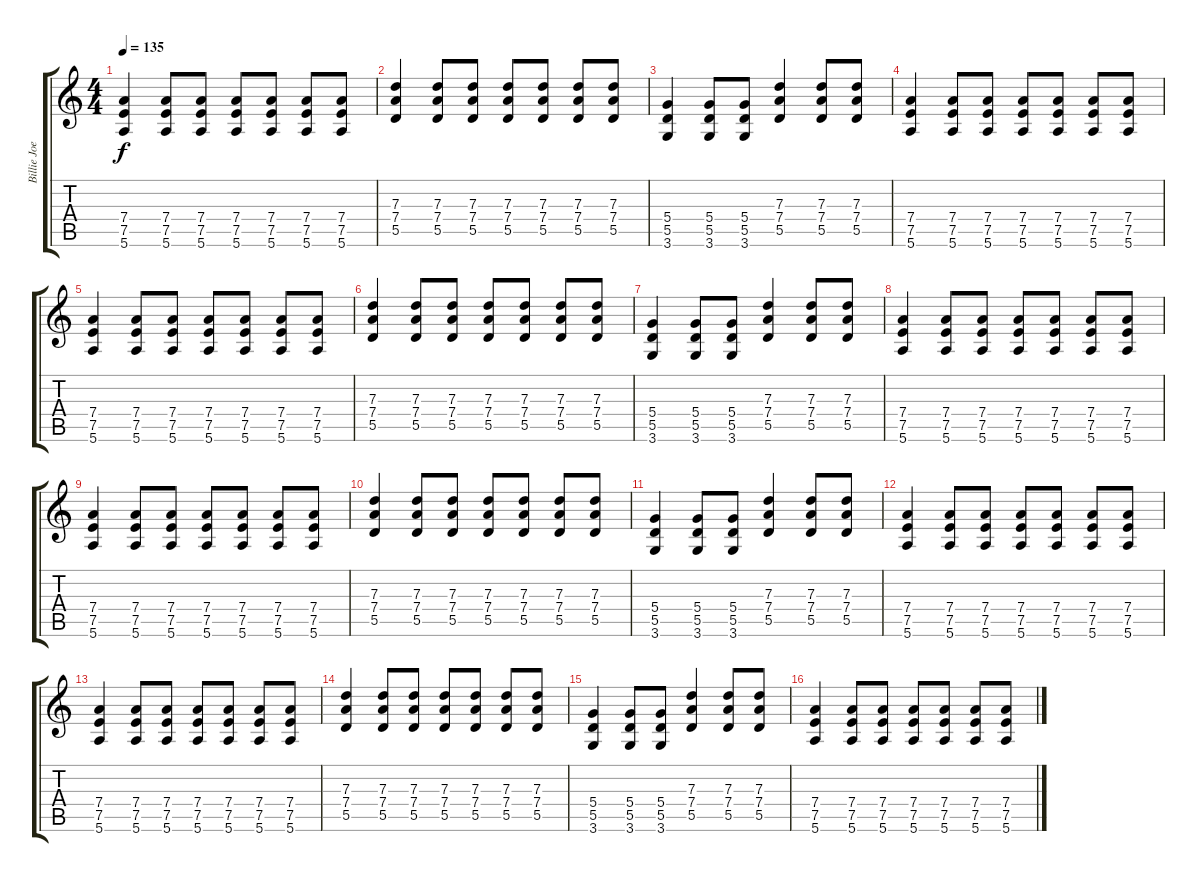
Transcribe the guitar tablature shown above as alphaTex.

\track ("Billie Joe" "Billie Joe") {instrument distortionguitar}
\staff {score tabs}
\tuning (E4 B3 G3 D3 A2 E2) {hide}
\ts (4 4)
\tempo 135
\clef g2
\ks c
(7.4 7.5 5.6).4{dy f} (7.4 7.5 5.6).8 (7.4 7.5 5.6).8 (7.4 7.5 5.6).8 (7.4 7.5 5.6).8 (7.4 7.5 5.6).8 (7.4 7.5 5.6).8 |
(7.3 7.4 5.5).4 (7.3 7.4 5.5).8 (7.3 7.4 5.5).8 (7.3 7.4 5.5).8 (7.3 7.4 5.5).8 (7.3 7.4 5.5).8 (7.3 7.4 5.5).8 |
(5.4 5.5 3.6).4 (5.4 5.5 3.6).8 (5.4 5.5 3.6).8 (7.3 7.4 5.5).4 (7.3 7.4 5.5).8 (7.3 7.4 5.5).8 |
(7.4 7.5 5.6).4 (7.4 7.5 5.6).8 (7.4 7.5 5.6).8 (7.4 7.5 5.6).8 (7.4 7.5 5.6).8 (7.4 7.5 5.6).8 (7.4 7.5 5.6).8 |
(7.4 7.5 5.6).4 (7.4 7.5 5.6).8 (7.4 7.5 5.6).8 (7.4 7.5 5.6).8 (7.4 7.5 5.6).8 (7.4 7.5 5.6).8 (7.4 7.5 5.6).8 |
(7.3 7.4 5.5).4 (7.3 7.4 5.5).8 (7.3 7.4 5.5).8 (7.3 7.4 5.5).8 (7.3 7.4 5.5).8 (7.3 7.4 5.5).8 (7.3 7.4 5.5).8 |
(5.4 5.5 3.6).4 (5.4 5.5 3.6).8 (5.4 5.5 3.6).8 (7.3 7.4 5.5).4 (7.3 7.4 5.5).8 (7.3 7.4 5.5).8 |
(7.4 7.5 5.6).4 (7.4 7.5 5.6).8 (7.4 7.5 5.6).8 (7.4 7.5 5.6).8 (7.4 7.5 5.6).8 (7.4 7.5 5.6).8 (7.4 7.5 5.6).8 |
(7.4 7.5 5.6).4 (7.4 7.5 5.6).8 (7.4 7.5 5.6).8 (7.4 7.5 5.6).8 (7.4 7.5 5.6).8 (7.4 7.5 5.6).8 (7.4 7.5 5.6).8 |
(7.3 7.4 5.5).4 (7.3 7.4 5.5).8 (7.3 7.4 5.5).8 (7.3 7.4 5.5).8 (7.3 7.4 5.5).8 (7.3 7.4 5.5).8 (7.3 7.4 5.5).8 |
(5.4 5.5 3.6).4 (5.4 5.5 3.6).8 (5.4 5.5 3.6).8 (7.3 7.4 5.5).4 (7.3 7.4 5.5).8 (7.3 7.4 5.5).8 |
(7.4 7.5 5.6).4 (7.4 7.5 5.6).8 (7.4 7.5 5.6).8 (7.4 7.5 5.6).8 (7.4 7.5 5.6).8 (7.4 7.5 5.6).8 (7.4 7.5 5.6).8 |
(7.4 7.5 5.6).4 (7.4 7.5 5.6).8 (7.4 7.5 5.6).8 (7.4 7.5 5.6).8 (7.4 7.5 5.6).8 (7.4 7.5 5.6).8 (7.4 7.5 5.6).8 |
(7.3 7.4 5.5).4 (7.3 7.4 5.5).8 (7.3 7.4 5.5).8 (7.3 7.4 5.5).8 (7.3 7.4 5.5).8 (7.3 7.4 5.5).8 (7.3 7.4 5.5).8 |
(5.4 5.5 3.6).4 (5.4 5.5 3.6).8 (5.4 5.5 3.6).8 (7.3 7.4 5.5).4 (7.3 7.4 5.5).8 (7.3 7.4 5.5).8 |
(7.4 7.5 5.6).4 (7.4 7.5 5.6).8 (7.4 7.5 5.6).8 (7.4 7.5 5.6).8 (7.4 7.5 5.6).8 (7.4 7.5 5.6).8 (7.4 7.5 5.6).8
